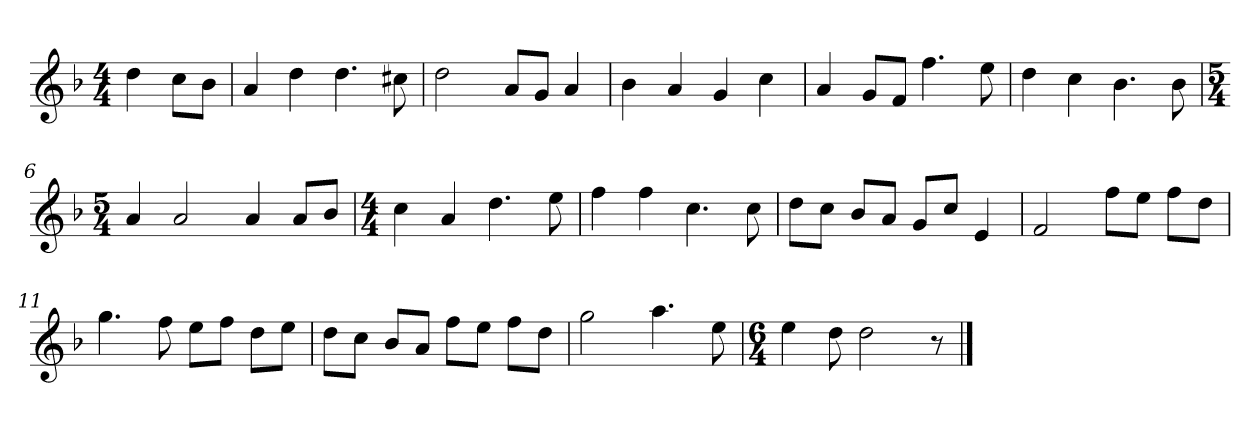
**kern
*part1
*staff1
*k[b-]
*M4/4
*MM120
=
4dd
8ccL
8b-J
=1
4a
4dd
4.dd
8cc#X
=2
2dd
8aL
8gJ
4a
=3
4b-
4a
4g
4cc
=4
4a
8gL
8fJ
4.ff
8ee
=5
4dd
4cc
4.b-
8b-
=6
*M5/4
4a
2a
4a
8aL
8b-J
=7
*M4/4
4cc
4a
4.dd
8ee
=8
4ff
4ff
4.cc
8cc
=9
8ddL
8ccJ
8b-L
8aJ
8gL
8ccJ
4e
=10
2f
8ffL
8eeJ
8ffL
8ddJ
=11
4.gg
8ff
8eeL
8ffJ
8ddL
8eeJ
=12
8ddL
8ccJ
8b-L
8aJ
8ffL
8eeJ
8ffL
8ddJ
=13
2gg
4.aa
8ee
=14
*M6/4
4ee
8dd
2dd
8r
==
*-
